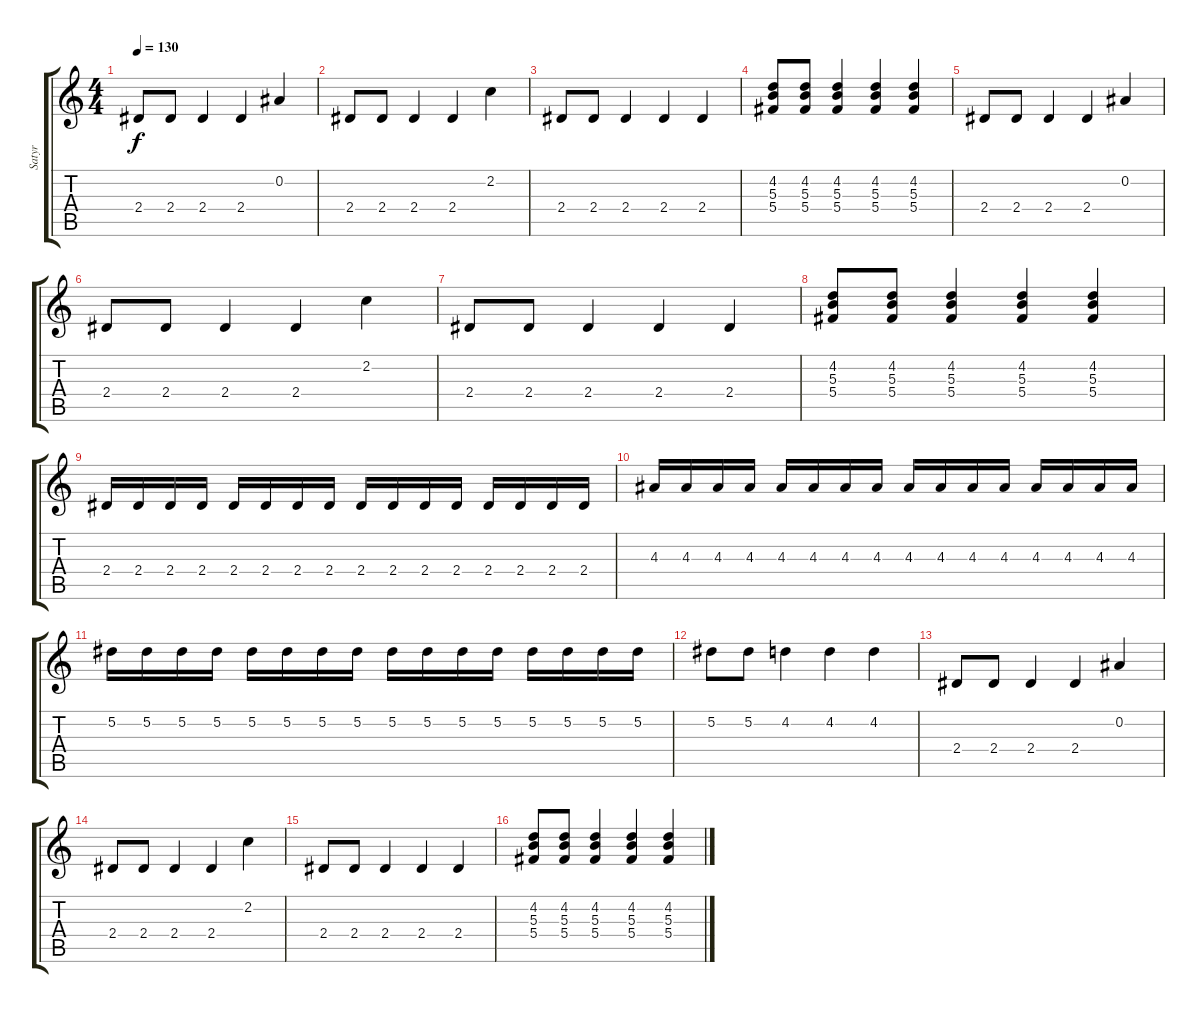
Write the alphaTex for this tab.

\track ("Satyr" "Satyr") {instrument distortionguitar}
\staff {score tabs}
\tuning (Eb4 Bb3 Gb3 Db3 Ab2 Eb2) {hide}
\ts (4 4)
\tempo 130
\clef g2
\ks c
2.4.8{dy f volume 8} 2.4.8 2.4.4 2.4.4 0.2.4 |
2.4.8 2.4.8 2.4.4 2.4.4 2.2.4 |
2.4.8 2.4.8 2.4.4 2.4.4 2.4.4 |
(4.2 5.3 5.4).8 (4.2 5.3 5.4).8 (4.2 5.3 5.4).4 (4.2 5.3 5.4).4 (4.2 5.3 5.4).4 |
2.4.8{volume 8} 2.4.8 2.4.4 2.4.4 0.2.4 |
2.4.8 2.4.8 2.4.4 2.4.4 2.2.4 |
2.4.8 2.4.8 2.4.4 2.4.4 2.4.4 |
(4.2 5.3 5.4).8 (4.2 5.3 5.4).8 (4.2 5.3 5.4).4 (4.2 5.3 5.4).4 (4.2 5.3 5.4).4 |
2.4.16 2.4.16 2.4.16 2.4.16 2.4.16 2.4.16 2.4.16 2.4.16 2.4.16 2.4.16 2.4.16 2.4.16 2.4.16 2.4.16 2.4.16 2.4.16 |
4.3.16 4.3.16 4.3.16 4.3.16 4.3.16 4.3.16 4.3.16 4.3.16 4.3.16 4.3.16 4.3.16 4.3.16 4.3.16 4.3.16 4.3.16 4.3.16 |
5.2.16 5.2.16 5.2.16 5.2.16 5.2.16 5.2.16 5.2.16 5.2.16 5.2.16 5.2.16 5.2.16 5.2.16 5.2.16 5.2.16 5.2.16 5.2.16 |
5.2.8 5.2.8 4.2.4 4.2.4 4.2.4 |
2.4.8 2.4.8 2.4.4 2.4.4 0.2.4 |
2.4.8 2.4.8 2.4.4 2.4.4 2.2.4 |
2.4.8 2.4.8 2.4.4 2.4.4 2.4.4 |
(4.2 5.3 5.4).8 (4.2 5.3 5.4).8 (4.2 5.3 5.4).4 (4.2 5.3 5.4).4 (4.2 5.3 5.4).4
